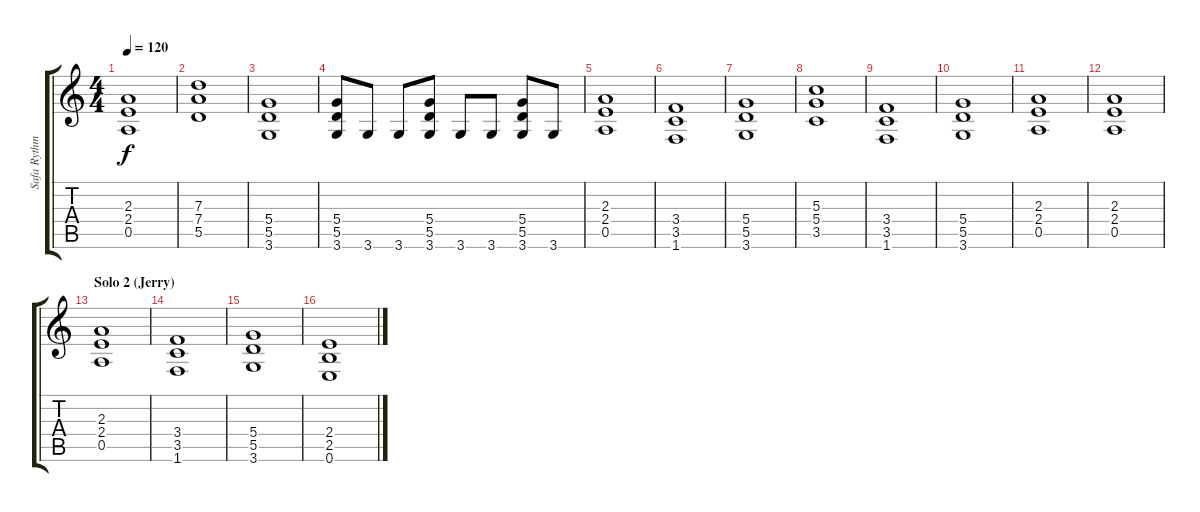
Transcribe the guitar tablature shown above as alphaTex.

\track ("Safa Rythmn" "Safa Rythm") {instrument distortionguitar}
\staff {score tabs}
\tuning (E4 B3 G3 D3 A2 E2) {hide}
\ts (4 4)
\tempo 120
\clef g2
\ks c
(2.3 2.4 0.5).1{dy f} |
(7.3 7.4 5.5).1 |
(5.4 5.5 3.6).1 |
(5.4 5.5 3.6).8 3.6.8 3.6.8 (5.4 5.5 3.6).8 3.6.8 3.6.8 (5.4 5.5 3.6).8 3.6.8 |
(2.3 2.4 0.5).1 |
(3.4 3.5 1.6).1 |
(5.4 5.5 3.6).1 |
(5.3 5.4 3.5).1 |
(3.4 3.5 1.6).1 |
(5.4 5.5 3.6).1 |
(2.3 2.4 0.5).1 |
(2.3 2.4 0.5).1 |
\section ("" "Solo 2 (Jerry)")
(2.3 2.4 0.5).1 |
(3.4 3.5 1.6).1 |
(5.4 5.5 3.6).1 |
(2.4 2.5 0.6).1
